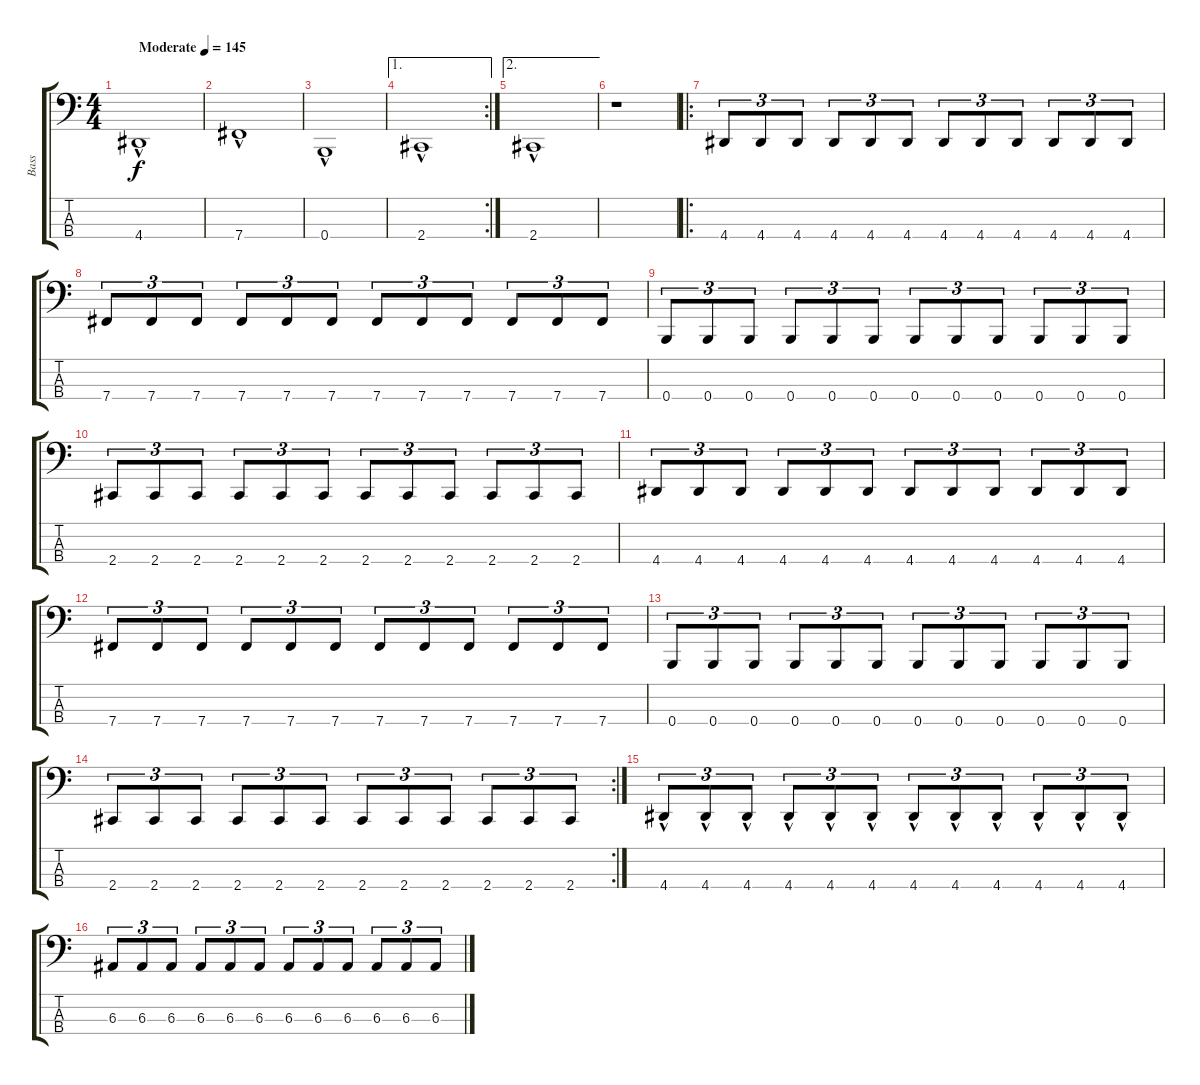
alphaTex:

\track ("Bass" "Bass") {instrument electricbassfinger}
\staff {score tabs}
\tuning (D2 A1 E1 B0) {hide}
\ts (4 4)
\tempo (145 "Moderate")
\clef f4
\ks c
4.4{hac}.1{dy f instrument electricbassfinger} |
7.4{hac}.1 |
0.4{hac}.1 |
\ae 1
\rc 2
2.4{hac}.1 |
\ae 2
2.4{hac}.1 |
r.1 |
\ro
4.4.8{tu (3 2)} 4.4.8{tu (3 2)} 4.4.8{tu (3 2)} 4.4.8{tu (3 2)} 4.4.8{tu (3 2)} 4.4.8{tu (3 2)} 4.4.8{tu (3 2)} 4.4.8{tu (3 2)} 4.4.8{tu (3 2)} 4.4.8{tu (3 2)} 4.4.8{tu (3 2)} 4.4.8{tu (3 2)} |
7.4.8{tu (3 2)} 7.4.8{tu (3 2)} 7.4.8{tu (3 2)} 7.4.8{tu (3 2)} 7.4.8{tu (3 2)} 7.4.8{tu (3 2)} 7.4.8{tu (3 2)} 7.4.8{tu (3 2)} 7.4.8{tu (3 2)} 7.4.8{tu (3 2)} 7.4.8{tu (3 2)} 7.4.8{tu (3 2)} |
0.4.8{tu (3 2)} 0.4.8{tu (3 2)} 0.4.8{tu (3 2)} 0.4.8{tu (3 2)} 0.4.8{tu (3 2)} 0.4.8{tu (3 2)} 0.4.8{tu (3 2)} 0.4.8{tu (3 2)} 0.4.8{tu (3 2)} 0.4.8{tu (3 2)} 0.4.8{tu (3 2)} 0.4.8{tu (3 2)} |
2.4.8{tu (3 2)} 2.4.8{tu (3 2)} 2.4.8{tu (3 2)} 2.4.8{tu (3 2)} 2.4.8{tu (3 2)} 2.4.8{tu (3 2)} 2.4.8{tu (3 2)} 2.4.8{tu (3 2)} 2.4.8{tu (3 2)} 2.4.8{tu (3 2)} 2.4.8{tu (3 2)} 2.4.8{tu (3 2)} |
4.4.8{tu (3 2)} 4.4.8{tu (3 2)} 4.4.8{tu (3 2)} 4.4.8{tu (3 2)} 4.4.8{tu (3 2)} 4.4.8{tu (3 2)} 4.4.8{tu (3 2)} 4.4.8{tu (3 2)} 4.4.8{tu (3 2)} 4.4.8{tu (3 2)} 4.4.8{tu (3 2)} 4.4.8{tu (3 2)} |
7.4.8{tu (3 2)} 7.4.8{tu (3 2)} 7.4.8{tu (3 2)} 7.4.8{tu (3 2)} 7.4.8{tu (3 2)} 7.4.8{tu (3 2)} 7.4.8{tu (3 2)} 7.4.8{tu (3 2)} 7.4.8{tu (3 2)} 7.4.8{tu (3 2)} 7.4.8{tu (3 2)} 7.4.8{tu (3 2)} |
0.4.8{tu (3 2)} 0.4.8{tu (3 2)} 0.4.8{tu (3 2)} 0.4.8{tu (3 2)} 0.4.8{tu (3 2)} 0.4.8{tu (3 2)} 0.4.8{tu (3 2)} 0.4.8{tu (3 2)} 0.4.8{tu (3 2)} 0.4.8{tu (3 2)} 0.4.8{tu (3 2)} 0.4.8{tu (3 2)} |
\rc 2
2.4.8{tu (3 2)} 2.4.8{tu (3 2)} 2.4.8{tu (3 2)} 2.4.8{tu (3 2)} 2.4.8{tu (3 2)} 2.4.8{tu (3 2)} 2.4.8{tu (3 2)} 2.4.8{tu (3 2)} 2.4.8{tu (3 2)} 2.4.8{tu (3 2)} 2.4.8{tu (3 2)} 2.4.8{tu (3 2)} |
4.4{hac}.8{tu (3 2)} 4.4{hac}.8{tu (3 2)} 4.4{hac}.8{tu (3 2)} 4.4{hac}.8{tu (3 2)} 4.4{hac}.8{tu (3 2)} 4.4{hac}.8{tu (3 2)} 4.4{hac}.8{tu (3 2)} 4.4{hac}.8{tu (3 2)} 4.4{hac}.8{tu (3 2)} 4.4{hac}.8{tu (3 2)} 4.4{hac}.8{tu (3 2)} 4.4{hac}.8{tu (3 2)} |
6.3.8{tu (3 2)} 6.3.8{tu (3 2)} 6.3.8{tu (3 2)} 6.3.8{tu (3 2)} 6.3.8{tu (3 2)} 6.3.8{tu (3 2)} 6.3.8{tu (3 2)} 6.3.8{tu (3 2)} 6.3.8{tu (3 2)} 6.3.8{tu (3 2)} 6.3.8{tu (3 2)} 6.3.8{tu (3 2)}
